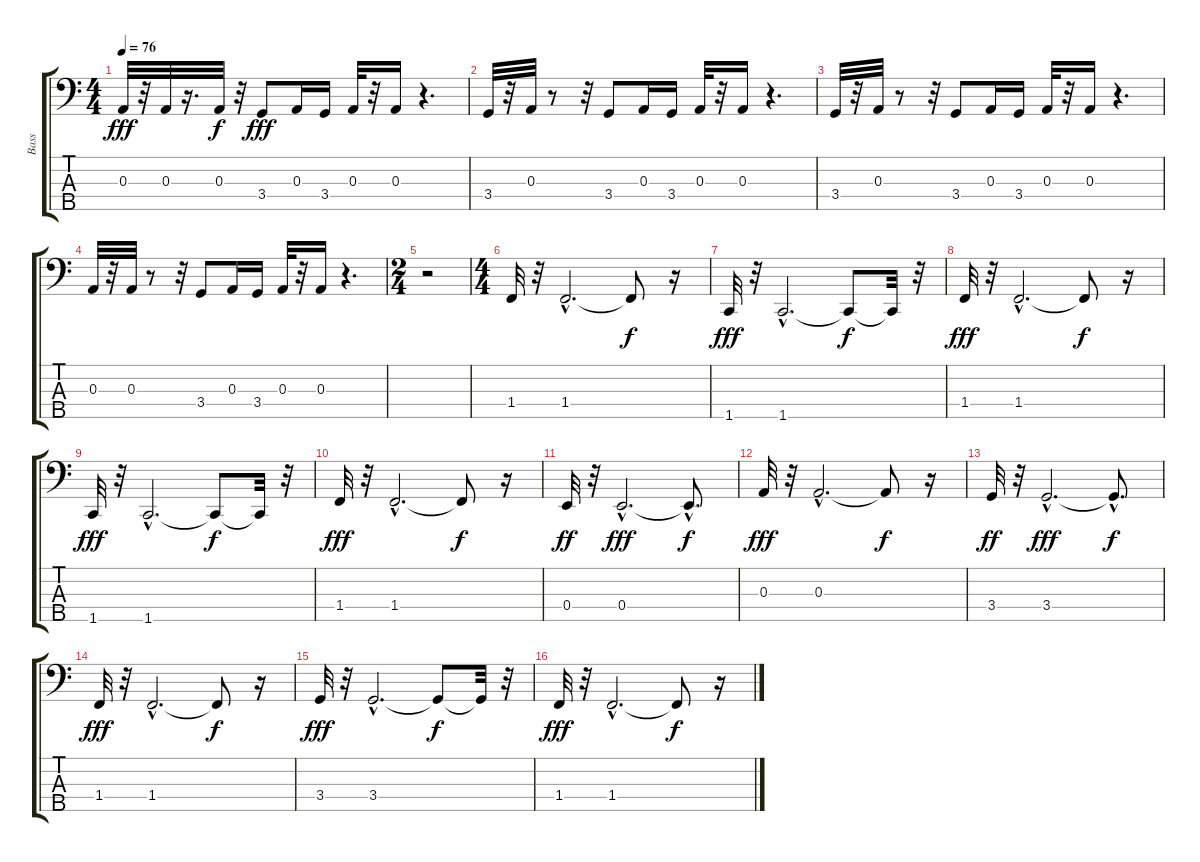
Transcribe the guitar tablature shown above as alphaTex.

\track ("Bass" "Bass") {instrument electricbassfinger}
\staff {score tabs}
\tuning (G2 D2 A1 E1 B0) {hide}
\ts (4 4)
\tempo 76
\clef f4
\ks c
0.3.32{dy fff instrument electricbassfinger} r.32 0.3.32 r.16{d} 0.3.32{dy f} r.32 3.4.8{dy fff} 0.3.16 3.4.16 0.3.32 r.32 0.3.16 r.4{d} |
3.4.32 r.32 0.3.32 r.8 r.32 3.4.8 0.3.16 3.4.16 0.3.32 r.32 0.3.16 r.4{d} |
3.4.32{instrument electricbassfinger} r.32 0.3.32 r.8 r.32 3.4.8 0.3.16 3.4.16 0.3.32 r.32 0.3.16 r.4{d} |
0.3.32 r.32 0.3.32 r.8 r.32 3.4.8 0.3.16 3.4.16 0.3.32 r.32 0.3.16 r.4{d} |
\ts (2 4)
r.2 |
\ts (4 4)
1.4.32 r.32 1.4{hac}.2{d} 1.4{t}.8{dy f} r.16 |
1.5.32{dy fff} r.32 1.5{hac}.2{d} 1.5{t}.8{dy f} 1.5{t}.32 r.32 |
1.4.32{dy fff instrument electricbassfinger} r.32 1.4{hac}.2{d} 1.4{t}.8{dy f} r.16 |
1.5.32{dy fff} r.32 1.5{hac}.2{d} 1.5{t}.8{dy f} 1.5{t}.32 r.32 |
1.4.32{dy fff instrument electricbassfinger} r.32 1.4{hac}.2{d} 1.4{t}.8{dy f} r.16 |
0.4.32{dy ff} r.32 0.4{hac}.2{d dy fff} 0.4{hac t}.8{d dy f} |
0.3.32{dy fff instrument electricbassfinger} r.32 0.3{hac}.2{d} 0.3{t}.8{dy f} r.16 |
3.4.32{dy ff} r.32 3.4{hac}.2{d dy fff} 3.4{hac t}.8{d dy f} |
1.4.32{dy fff instrument electricbassfinger} r.32 1.4{hac}.2{d} 1.4{t}.8{dy f} r.16 |
3.4.32{dy fff} r.32 3.4{hac}.2{d} 3.4{t}.8{dy f} 3.4{t}.32 r.32 |
1.4.32{dy fff instrument electricbassfinger} r.32 1.4{hac}.2{d} 1.4{t}.8{dy f} r.16
